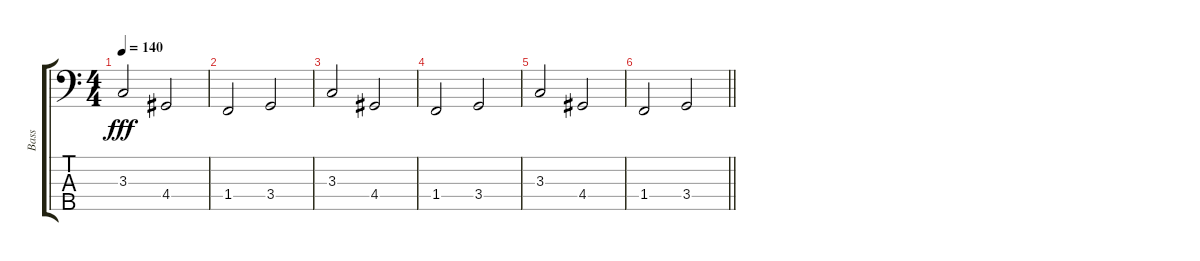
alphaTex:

\track ("Bass" "Bass") {instrument slapbass2}
\staff {score tabs}
\tuning (G2 D2 A1 E1 B0) {hide}
\ts (4 4)
\tempo 140
\clef f4
\ks c
3.3.2{dy fff} 4.4.2 |
1.4.2 3.4.2 |
3.3.2 4.4.2 |
1.4.2 3.4.2 |
3.3.2 4.4.2 |
\barLineRight lightlight
1.4.2 3.4.2
